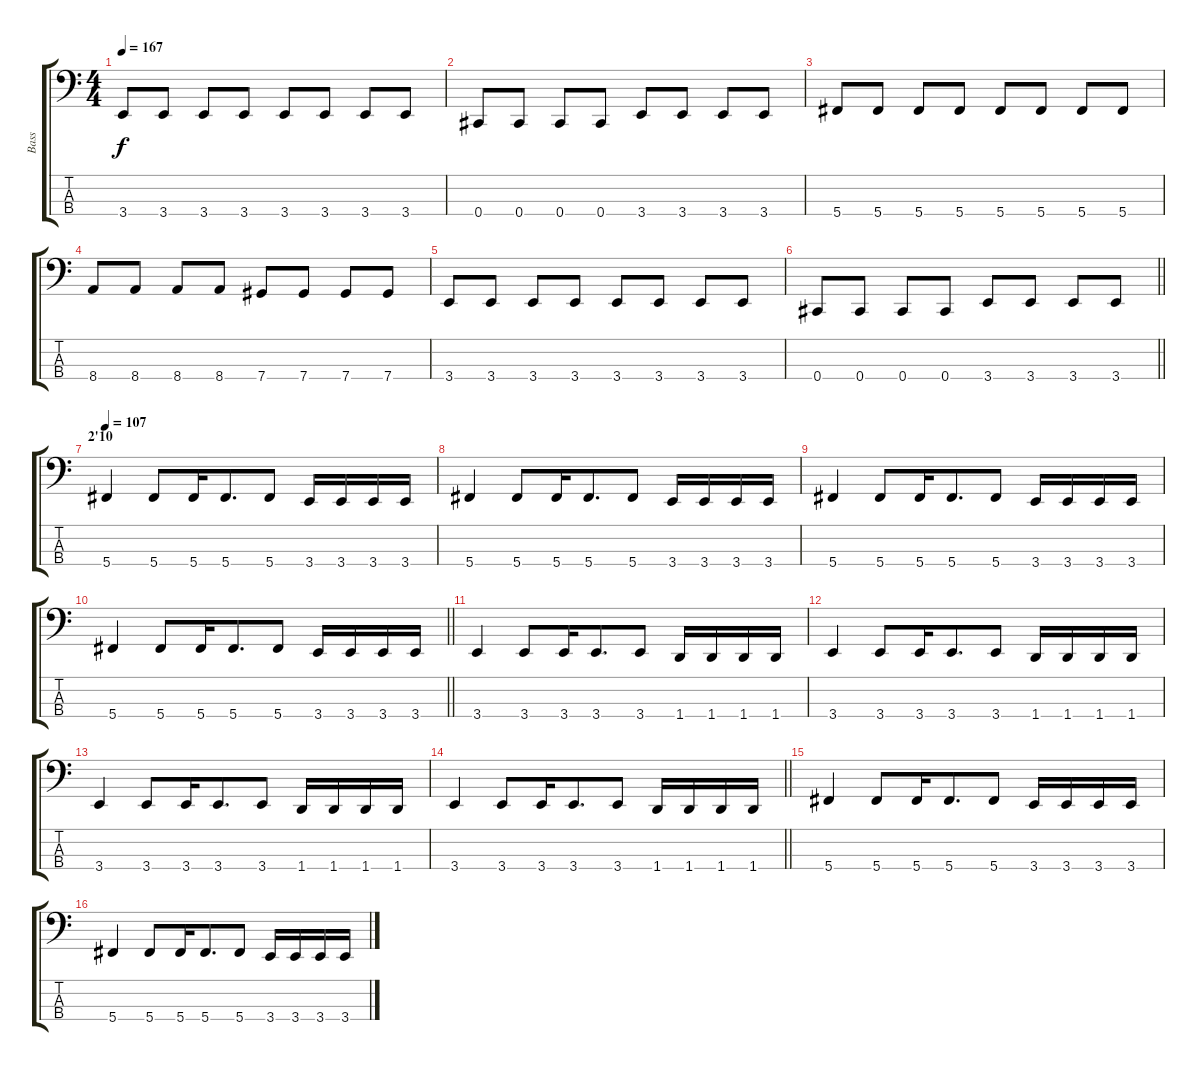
\track ("Bass" "Bass") {instrument electricbassfinger}
\staff {score tabs}
\tuning (E2 B1 Gb1 Db1) {hide}
\ts (4 4)
\tempo 167
\clef f4
\ks c
3.4.8{dy f} 3.4.8 3.4.8 3.4.8 3.4.8 3.4.8 3.4.8 3.4.8 |
0.4.8 0.4.8 0.4.8 0.4.8 3.4.8 3.4.8 3.4.8 3.4.8 |
5.4.8 5.4.8 5.4.8 5.4.8 5.4.8 5.4.8 5.4.8 5.4.8 |
8.4.8 8.4.8 8.4.8 8.4.8 7.4.8 7.4.8 7.4.8 7.4.8 |
3.4.8 3.4.8 3.4.8 3.4.8 3.4.8 3.4.8 3.4.8 3.4.8 |
\barLineRight lightlight
0.4.8 0.4.8 0.4.8 0.4.8 3.4.8 3.4.8 3.4.8 3.4.8 |
\section ("" "2'10")
\tempo 107
5.4.4 5.4.8 5.4.16 5.4.8{d beam merge} 5.4.8 3.4.16 3.4.16 3.4.16 3.4.16 |
5.4.4 5.4.8 5.4.16 5.4.8{d beam merge} 5.4.8 3.4.16 3.4.16 3.4.16 3.4.16 |
5.4.4 5.4.8 5.4.16 5.4.8{d beam merge} 5.4.8 3.4.16 3.4.16 3.4.16 3.4.16 |
\barLineRight lightlight
5.4.4 5.4.8 5.4.16 5.4.8{d beam merge} 5.4.8 3.4.16 3.4.16 3.4.16 3.4.16 |
3.4.4 3.4.8 3.4.16 3.4.8{d beam merge} 3.4.8 1.4.16 1.4.16 1.4.16 1.4.16 |
3.4.4 3.4.8 3.4.16 3.4.8{d beam merge} 3.4.8 1.4.16 1.4.16 1.4.16 1.4.16 |
3.4.4 3.4.8 3.4.16 3.4.8{d beam merge} 3.4.8 1.4.16 1.4.16 1.4.16 1.4.16 |
\barLineRight lightlight
3.4.4 3.4.8 3.4.16 3.4.8{d beam merge} 3.4.8 1.4.16 1.4.16 1.4.16 1.4.16 |
5.4.4 5.4.8 5.4.16 5.4.8{d beam merge} 5.4.8 3.4.16 3.4.16 3.4.16 3.4.16 |
5.4.4 5.4.8 5.4.16 5.4.8{d beam merge} 5.4.8 3.4.16 3.4.16 3.4.16 3.4.16
